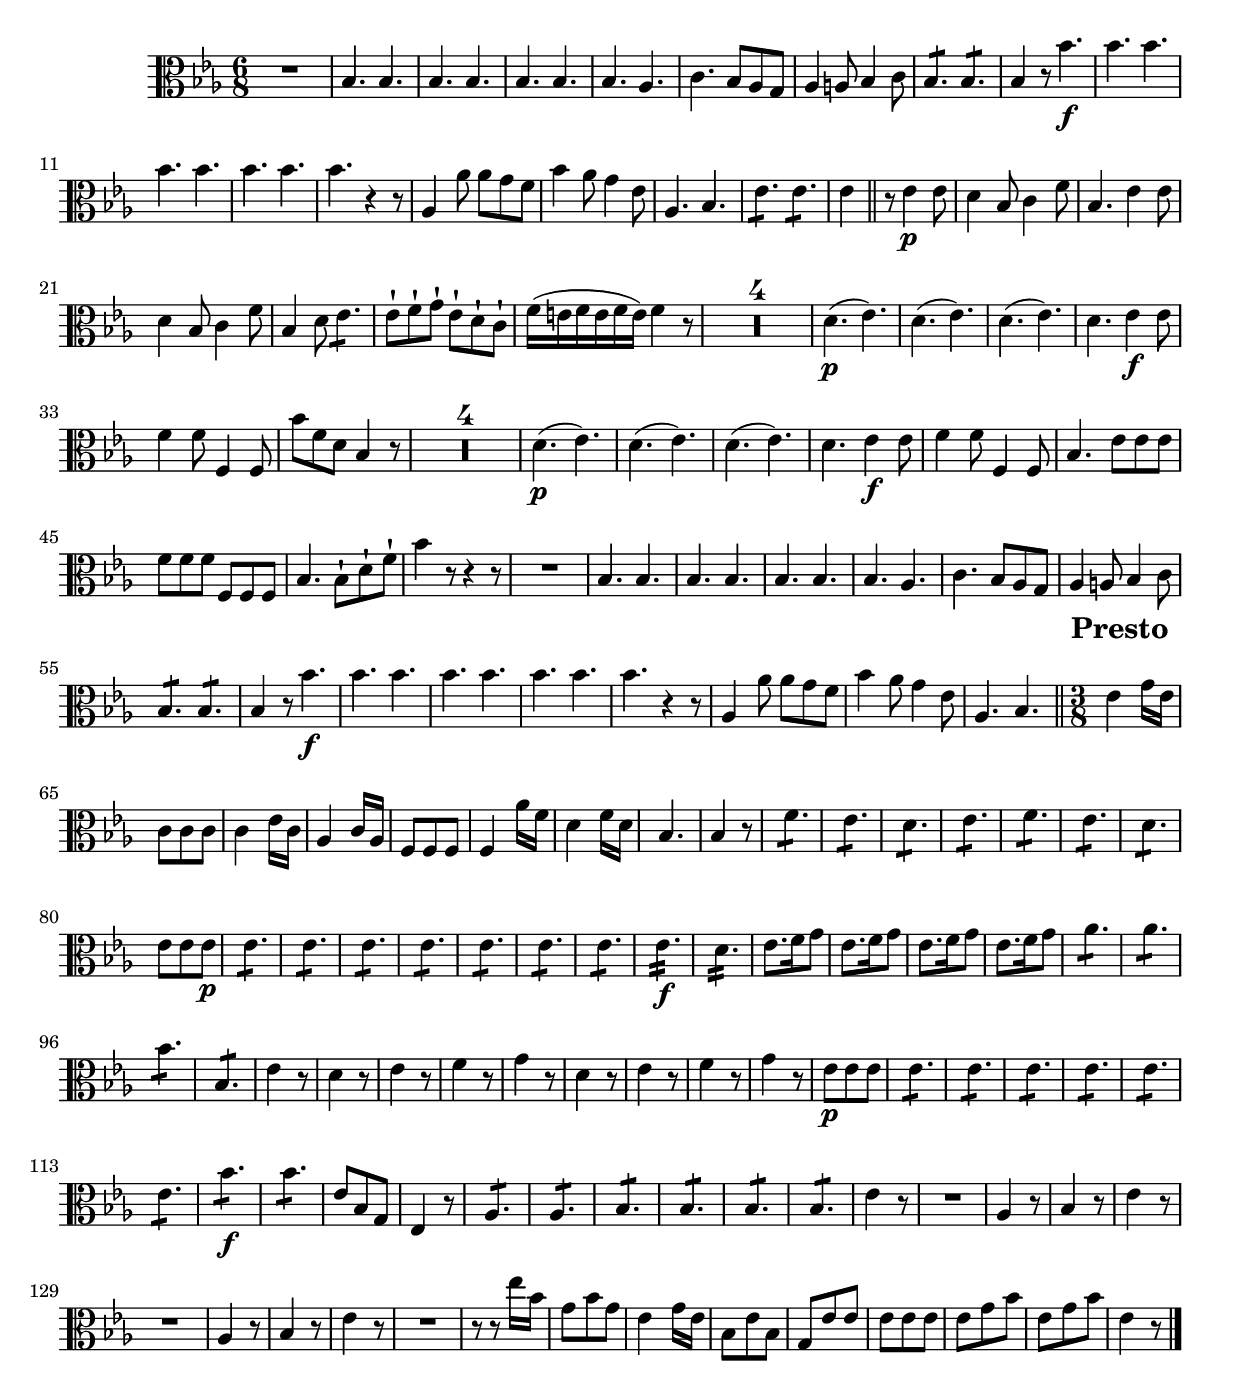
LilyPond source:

\version "2.16.0"      %Gossec - Symphonie mi bémol
                        %Alto - 3ème mvt
\relative c'{
\clef alto
\key ees \major
\time 6/8
\override Score.MetronomeMark #'transparent = ##t
\tempo 4.=60


R2.
bes4. bes
bes bes 
bes bes
bes aes
c bes8 aes g
aes4 a8 bes4 c8
bes4.:8 bes:
bes4 r8 bes'4.\f
bes bes
bes bes
bes bes
bes r4 r8
aes,4 aes'8 aes g f
bes4 aes8 g4 es8
aes,4. bes
ees4.:8 ees:
ees4 \bar "||" \noBreak r8 ees4\p ees8
d4 bes8 c4 f8
bes,4. ees4 ees8
d4 bes8 c4 f8
bes,4 d8 ees4.:8
ees8-| f-| g-| ees-| d-| c-|
f16( e f e f e) f4 r8
\set Score.skipBars = ##t R2. * 4 
%
%
%
d4.(\p ees)
d( ees)
d( ees)
d ees4\f ees8
f4 f8 f,4 f8
bes' f d bes4 r8
\set Score.skipBars = ##t R2. * 4 
%
%
%
d4.(\p ees)
d( ees)
d( ees)
d ees4\f ees8
f4 f8 f,4 f8
bes4. ees8 ees ees
f f f f, f f
bes4. bes8-| d-| f-|
bes4 r8 r4 r8
R2.
bes,4. bes
bes bes 
bes bes
bes aes
c bes8 aes g
aes4 a8 bes4 c8
bes4.:8 bes:
bes4 r8 bes'4.\f
bes bes
bes bes
bes bes
bes r4 r8
aes,4 aes'8 aes g f
bes4 aes8 g4 es8
aes,4. bes \bar "||" \override Score.RehearsalMark #'break-align-symbols = #'(time-signature) \override Score.RehearsalMark #'self-alignment-X = #left \override Score.RehearsalMark #'padding = #2.0 \time 3/8 \mark \markup {\bold "Presto"} \tempo 4.=90
ees4 g16 ees
c8 c c
c4 ees16 c
aes4 c16 aes
f8 f f
f4 aes'16 f
d4 f16 d
bes4.
bes4 r8
f'4.:8
ees:
d:
ees:
f:
ees:
d:
ees8 ees ees\p
\repeat unfold 7 {ees4.:8}
%
%
%
%
%
%
ees4.:16\f
d:
\repeat unfold 4 {ees8. f16 g8}
%
%
%
aes4.:8
aes:
bes:
bes,:
ees4 r8
d4 r8
ees4 r8
f4 r8
g4 r8
d4 r8
ees4 r8
f4 r8
g4 r8
ees8\p ees ees
\repeat unfold 6 {ees4.:8}
%
%
%
%
%
bes':\f
bes:
ees,8 bes g
ees4 r8
aes4.:8
aes:
bes:
bes:
bes:
bes:
ees4 r8
R4.
aes,4 r8
bes4 r8
ees4 r8
R4.
aes,4 r8
bes4 r8
ees4 r8
R4.
r8 r ees'16 bes
g8 bes g
ees4 g16 ees
bes8 ees bes
g ees' ees
ees ees ees
ees g bes
ees, g bes
ees,4 r8 \bar "|." 
}
